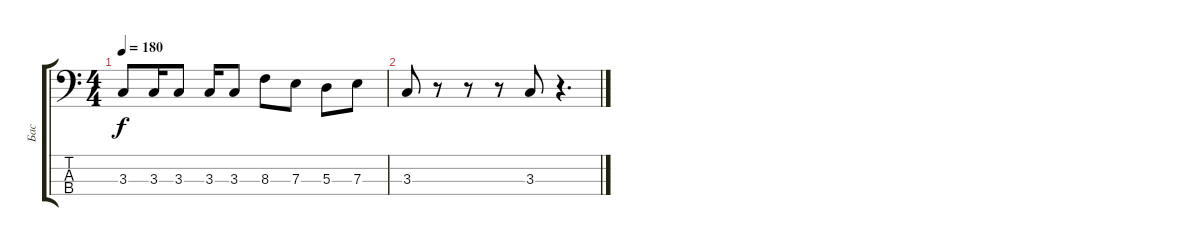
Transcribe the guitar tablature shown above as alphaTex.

\track ("Бас" "Бас") {instrument acousticguitarnylon}
\staff {score tabs}
\tuning (G2 D2 A1 E1) {hide}
\ts (4 4)
\tempo 180
\clef f4
\ks c
3.3.8{dy f} 3.3.16 3.3.8 3.3.16 3.3.8 8.3.8 7.3.8 5.3.8 7.3.8 |
3.3.8 r.8 r.8 r.8 3.3.8 r.4{d}
